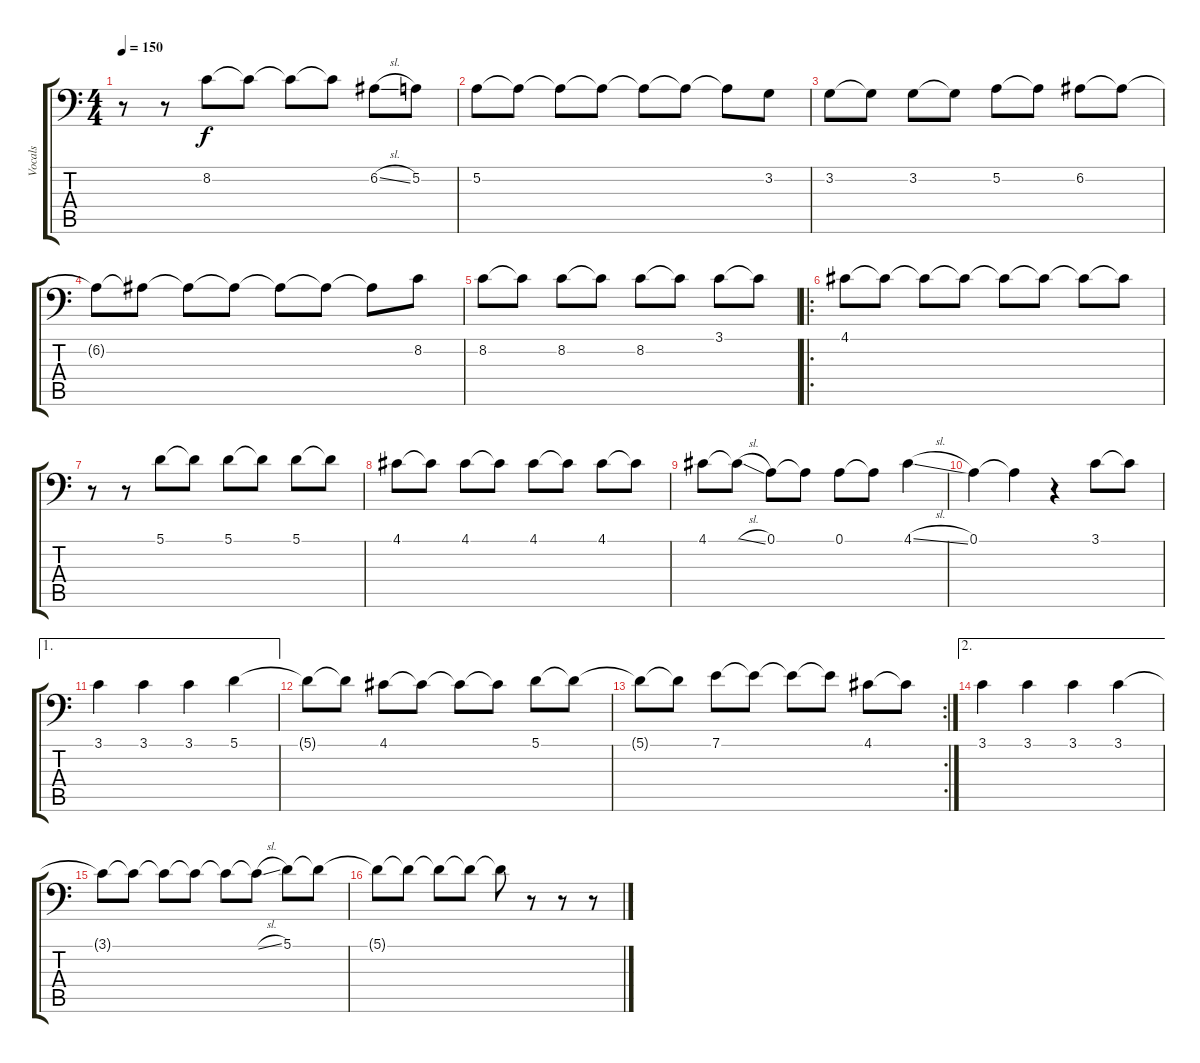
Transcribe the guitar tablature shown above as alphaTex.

\track ("Vocals" "Vocals") {instrument violin}
\staff {score tabs}
\tuning (A3 E3 C3 G2 D2 A1) {hide}
\ts (4 4)
\tempo 150
\clef f4
\ks c
r.8{dy f} r.8 8.2.8 8.2{t}.8 8.2{t}.8 8.2{t}.8 6.2{sl}.8 5.2.8 |
5.2.8 5.2{t}.8 5.2{t}.8 5.2{t}.8 5.2{t}.8 5.2{t}.8 5.2{t}.8 3.2.8 |
3.2.8 3.2{t}.8 3.2.8 3.2{t}.8 5.2.8 5.2{t}.8 6.2.8 6.2{t}.8 |
6.2{t}.8 6.2{t}.8 6.2{t}.8 6.2{t}.8 6.2{t}.8 6.2{t}.8 6.2{t}.8 8.2.8 |
8.2.8 8.2{t}.8 8.2.8 8.2{t}.8 8.2.8 8.2{t}.8 3.1.8 3.1{t}.8 |
\ro
4.1.8 4.1{t}.8 4.1{t}.8 4.1{t}.8 4.1{t}.8 4.1{t}.8 4.1{t}.8 4.1{t}.8 |
r.8 r.8 5.1.8 5.1{t}.8 5.1.8 5.1{t}.8 5.1.8 5.1{t}.8 |
4.1.8 4.1{t}.8 4.1.8 4.1{t}.8 4.1.8 4.1{t}.8 4.1.8 4.1{t}.8 |
4.1.8 4.1{sl t}.8 0.1.8 0.1{t}.8 0.1.8 0.1{t}.8 4.1{sl}.4 |
0.1.4 0.1{t}.4 r.4 3.1.8 3.1{t}.8 |
\ae 1
3.1.4 3.1.4 3.1.4 5.1.4 |
5.1{t}.8 5.1{t}.8 4.1.8 4.1{t}.8 4.1{t}.8 4.1{t}.8 5.1.8 5.1{t}.8 |
\rc 2
5.1{t}.8 5.1{t}.8 7.1.8 7.1{t}.8 7.1{t}.8 7.1{t}.8 4.1.8 4.1{t}.8 |
\ae 2
3.1.4 3.1.4 3.1.4 3.1.4 |
3.1{t}.8 3.1{t}.8 3.1{t}.8 3.1{t}.8 3.1{t}.8 3.1{sl t}.8 5.1.8 5.1{t}.8 |
5.1{t}.8 5.1{t}.8 5.1{t}.8 5.1{t}.8 5.1{t}.8 r.8 r.8 r.8
